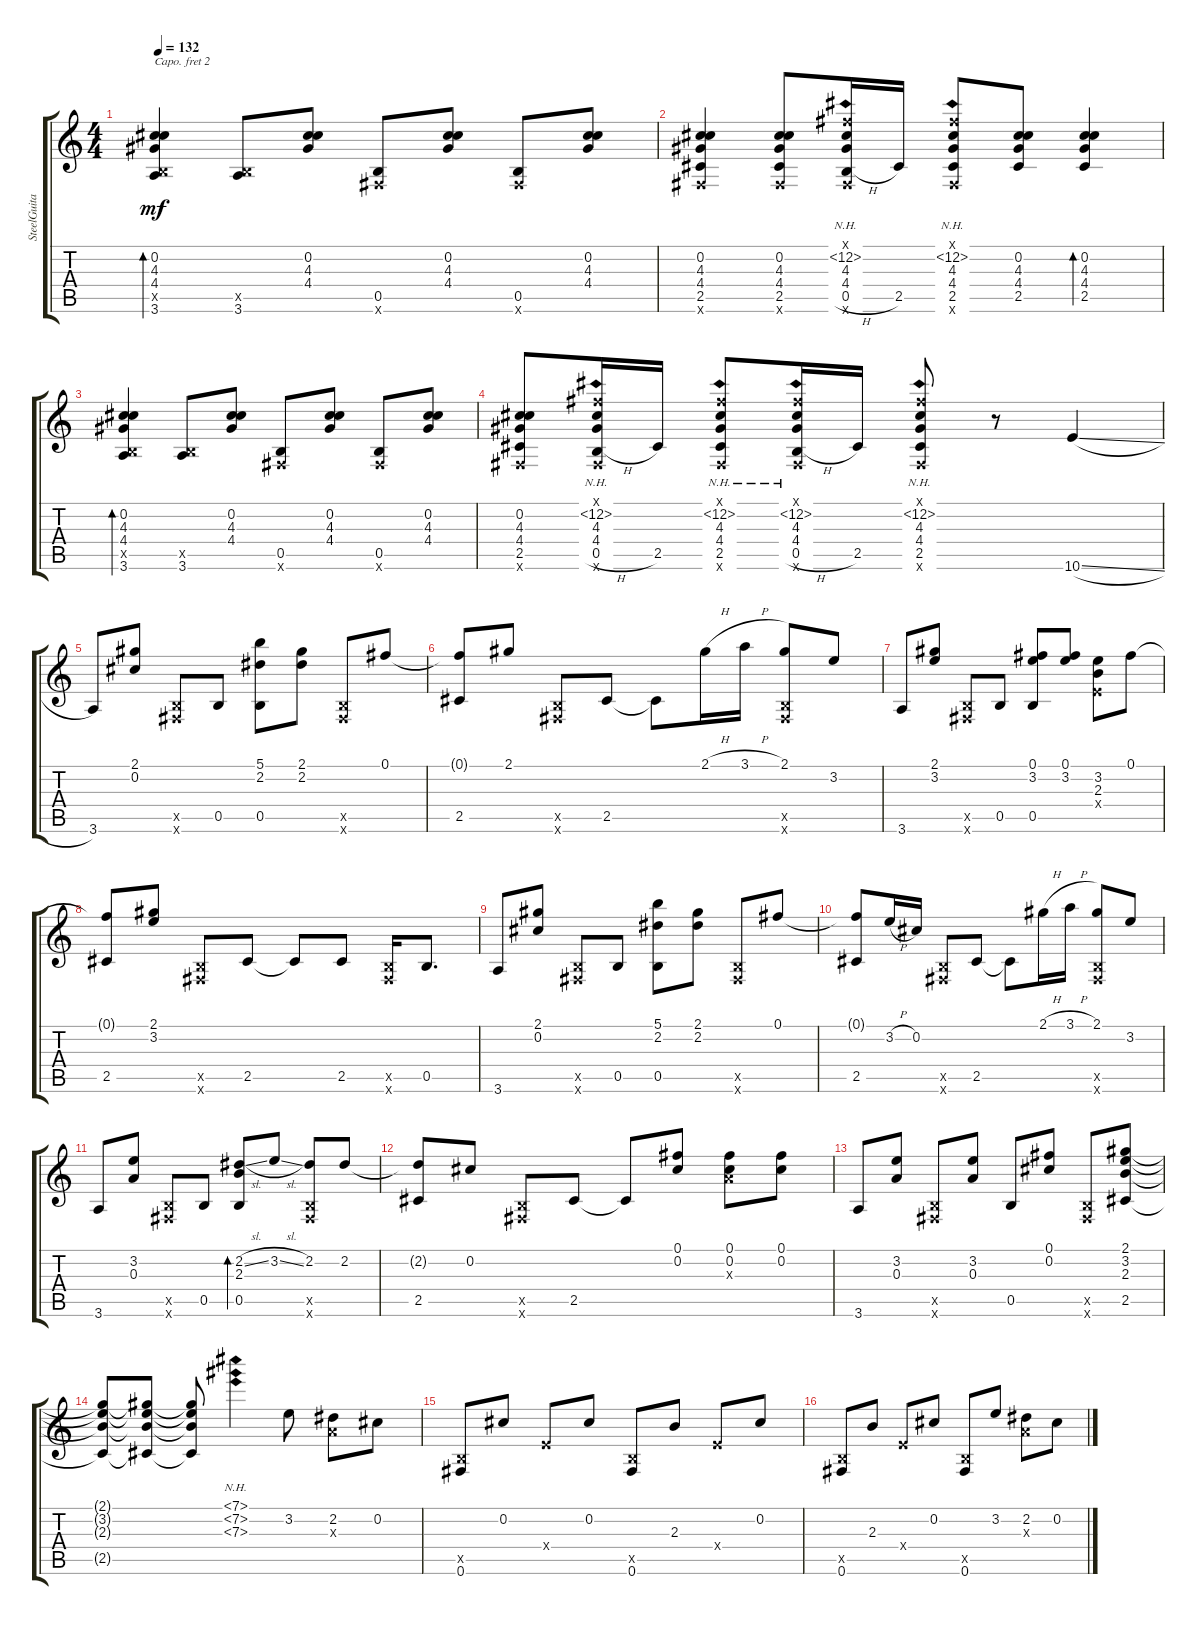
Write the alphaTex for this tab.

\track ("SteelGuitar" "SteelGuita") {instrument acousticguitarsteel}
\staff {score tabs}
\capo 2
\tuning (E4 B3 G3 D3 A2 E2) {hide}
\ts (4 4)
\tempo 132
\clef g2
\ks c
(0.2 4.3 4.4 0.5{x} 3.6).4{bd 120 dy mf} (0.5{x} 3.6).8 (0.2 4.3 4.4).8 (0.5 0.6{x}).8 (0.2 4.3 4.4).8 (0.5 0.6{x}).8 (0.2 4.3 4.4).8 |
(0.2 4.3 4.4 2.5 0.6{x}).4 (0.2 4.3 4.4 2.5 0.6{x}).8 (0.1{x} 12.2{nh} 4.3 4.4 0.5{h} 0.6{x}).16 2.5.16 (0.1{x} 12.2{nh} 4.3 4.4 2.5 0.6{x}).8 (0.2 4.3 4.4 2.5).8 (0.2 4.3 4.4 2.5).4{bd 120} |
(0.2 4.3 4.4 0.5{x} 3.6).4{bd 120} (0.5{x} 3.6).8 (0.2 4.3 4.4).8 (0.5 0.6{x}).8 (0.2 4.3 4.4).8 (0.5 0.6{x}).8 (0.2 4.3 4.4).8 |
(0.2 4.3 4.4 2.5 0.6{x}).8 (0.1{x} 12.2{nh} 4.3 4.4 0.5{h} 0.6{x}).16 2.5.16 (0.1{x} 12.2{nh} 4.3 4.4 2.5 0.6{x}).8 (0.1{x} 12.2{nh} 4.3 4.4 0.5{h} 0.6{x}).16 2.5.16 (0.1{x} 12.2{nh} 4.3 4.4 2.5 0.6{x}).8 r.8 10.6{sl}.4 |
3.6.8 (2.1 0.2).8 (0.5{x} 0.6{x}).8 0.5.8 (5.1 2.2 0.5).8 (2.1 2.2).8 (0.5{x} 0.6{x}).8 0.1.8 |
(0.1{t} 2.5).8 2.1.8 (0.5{x} 0.6{x}).8 2.5.8 2.5{t}.8 2.1{h}.16 3.1{h}.16 (2.1 0.5{x} 0.6{x}).8 3.2.8 |
3.6.8 (2.1 3.2).8 (0.5{x} 0.6{x}).8 0.5.8 (0.1 3.2 0.5).8 (0.1 3.2).8 (3.2 2.3 0.4{x}).8 0.1.8 |
(0.1{t} 2.5).8 (2.1 3.2).8 (0.5{x} 0.6{x}).8 2.5.8 2.5{t}.8 2.5.8 (0.5{x} 0.6{x}).16 0.5.8{d} |
3.6.8 (2.1 0.2).8 (0.5{x} 0.6{x}).8 0.5.8 (5.1 2.2 0.5).8 (2.1 2.2).8 (0.5{x} 0.6{x}).8 0.1.8 |
(0.1{t} 2.5).8 3.2{h}.16 0.2.16 (0.5{x} 0.6{x}).8 2.5.8 2.5{t}.8 2.1{h}.16 3.1{h}.16 (2.1 0.5{x} 0.6{x}).8 3.2.8 |
3.6.8 (3.2 0.3).8 (0.5{x} 0.6{x}).8 0.5.8 (2.2{sl} 2.3 0.5).8{bd 60} 3.2{sl}.8 (2.2 0.5{x} 0.6{x}).8 2.2.8 |
(2.2{t} 2.5).8 0.2.8 (0.5{x} 0.6{x}).8 2.5.8 2.5{t}.8 (0.1 0.2).8 (0.1 0.2 0.3{x}).8 (0.1 0.2).8 |
3.6.8 (3.2 0.3).8 (0.5{x} 0.6{x}).8 (3.2 0.3).8 0.5.8 (0.1 0.2).8 (0.5{x} 0.6{x}).8 (2.1 3.2 2.3 2.5).8 |
(2.1{t} 3.2{t} 2.3{t} 2.5{t}).8 (2.1{t} 3.2{t} 2.3{t} 2.5{t}).8 (2.1{t} 3.2{t} 2.3{t} 2.5{t}).8 (7.1{nh} 7.2{nh} 7.3{nh}).4 3.2.8 (2.2 0.3{x}).8 0.2.8 |
(0.5{x} 0.6).8 0.2.8 0.4{x}.8 0.2.8 (0.5{x} 0.6).8 2.3.8 0.4{x}.8 0.2.8 |
(0.5{x} 0.6).8 2.3.8 0.4{x}.8 0.2.8 (0.5{x} 0.6).8 3.2.8 (2.2 0.3{x}).8 0.2.8
